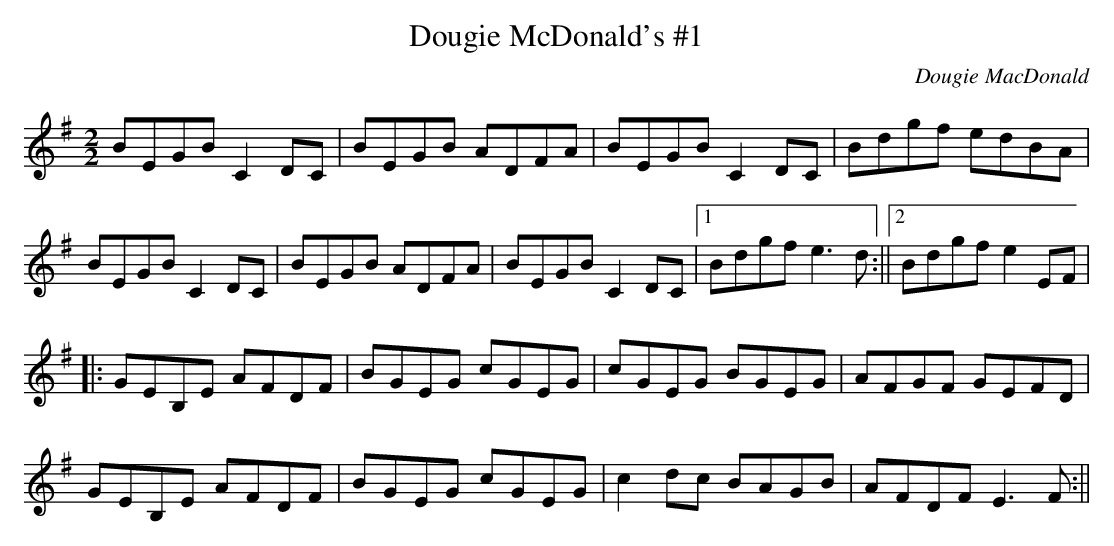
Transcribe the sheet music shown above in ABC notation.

X:1
T:Dougie McDonald's #1
M:2/2
L:1/8
C:Dougie MacDonald
K:Em
BEGB C2DC|BEGB ADFA|BEGB C2DC|Bdgf edBA|
BEGB C2DC|BEGB ADFA|BEGB C2DC|1 Bdgf e3d:||2 Bdgf e2EF|
||:GEB,E AFDF|BGEG cGEG|cGEG BGEG|AFGF GEFD|
GEB,E AFDF|BGEG cGEG|c2dc BAGB|AFDF E3F:||
